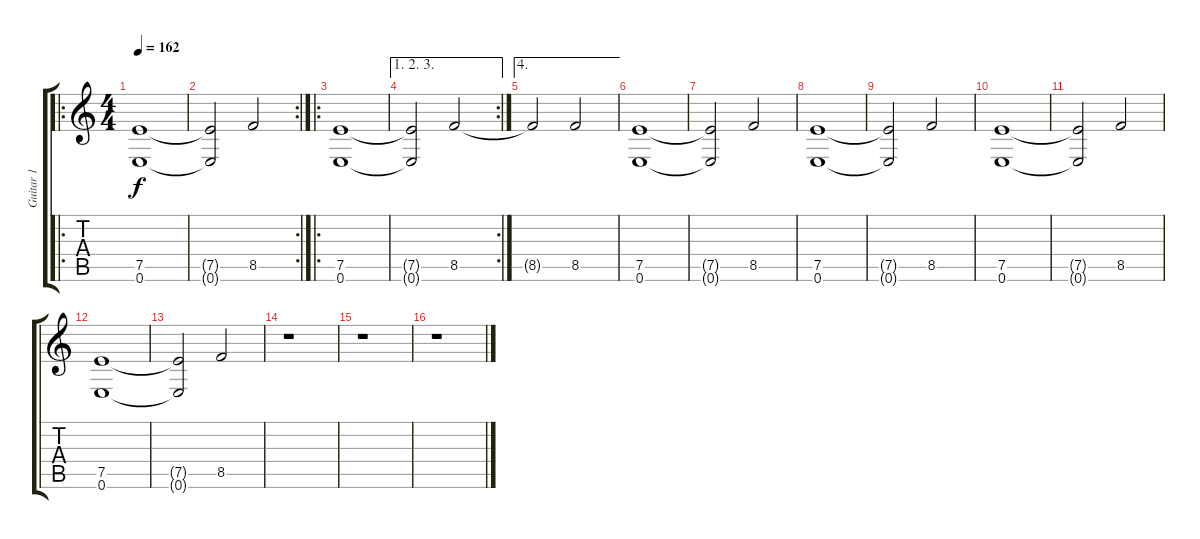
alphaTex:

\track ("Guitar 1" "Guitar 1") {instrument distortionguitar}
\staff {score tabs}
\tuning (E4 B3 G3 D3 A2 E2) {hide}
\ro
\ts (4 4)
\tempo 162
\clef g2
\ks c
(7.5 0.6).1{dy f instrument distortionguitar} |
\rc 2
(7.5{t} 0.6{t}).2 8.5.2 |
\ro
(7.5 0.6).1 |
\ae (1 2 3)
\rc 2
(7.5{t} 0.6{t}).2 8.5.2 |
\ae 4
8.5{t}.2 8.5.2 |
(7.5 0.6).1 |
(7.5{t} 0.6{t}).2 8.5.2 |
(7.5 0.6).1 |
(7.5{t} 0.6{t}).2 8.5.2 |
(7.5 0.6).1 |
(7.5{t} 0.6{t}).2 8.5.2 |
(7.5 0.6).1 |
(7.5{t} 0.6{t}).2 8.5.2 |
r.1 |
r.1 |
r.1
